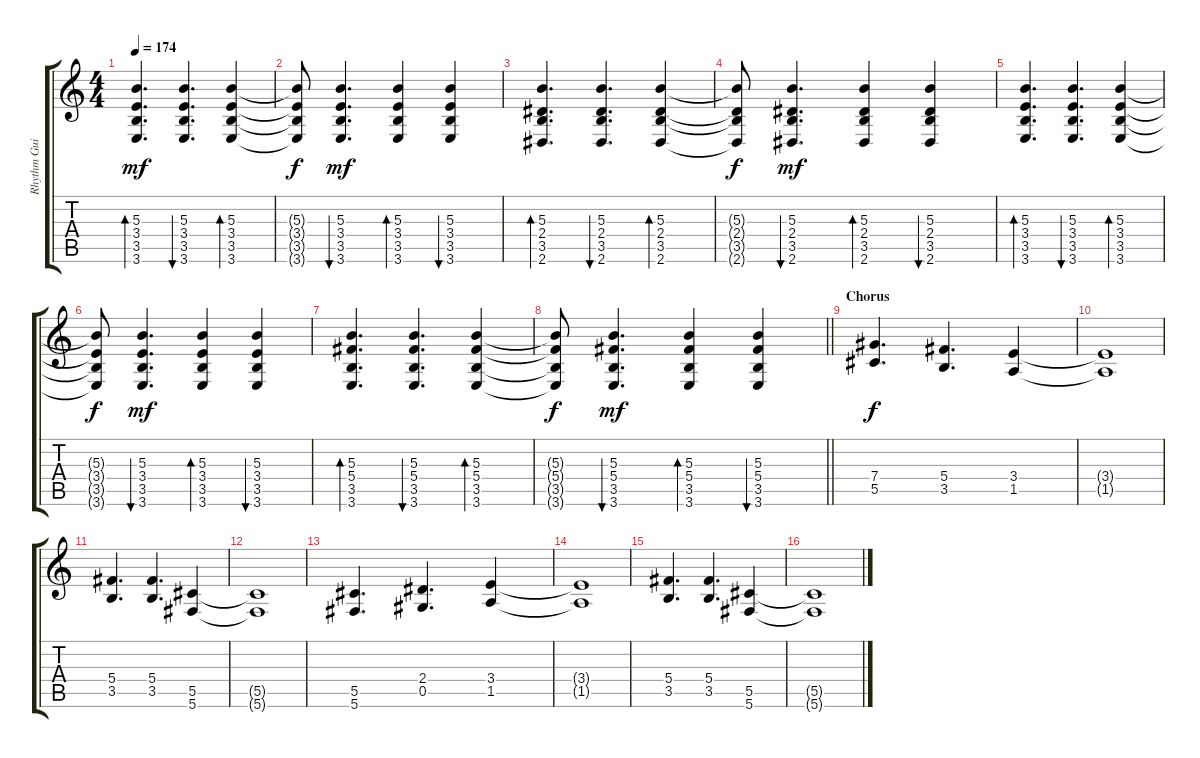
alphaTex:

\track ("Rhythm Guitar" "Rhythm Gui") {instrument distortionguitar}
\staff {score tabs}
\tuning (Eb4 Bb3 Gb3 Db3 Ab2 Db2) {hide}
\ts (4 4)
\tempo 174
\clef g2
\ks c
(5.3 3.4 3.5 3.6).4{d bd 120 dy mf} (5.3 3.4 3.5 3.6).4{d bu 120} (5.3 3.4 3.5 3.6).4{bd 120} |
(5.3{t} 3.4{t} 3.5{t} 3.6{t}).8{dy f} (5.3 3.4 3.5 3.6).4{d bu 120 dy mf} (5.3 3.4 3.5 3.6).4{bd 120} (5.3 3.4 3.5 3.6).4{bu 120} |
(5.3 2.4 3.5 2.6).4{d bd 120} (5.3 2.4 3.5 2.6).4{d bu 120} (5.3 2.4 3.5 2.6).4{bd 120} |
(5.3{t} 2.4{t} 3.5{t} 2.6{t}).8{dy f} (5.3 2.4 3.5 2.6).4{d bu 120 dy mf} (5.3 2.4 3.5 2.6).4{bd 120} (5.3 2.4 3.5 2.6).4{bu 120} |
(5.3 3.4 3.5 3.6).4{d bd 120} (5.3 3.4 3.5 3.6).4{d bu 120} (5.3 3.4 3.5 3.6).4{bd 120} |
(5.3{t} 3.4{t} 3.5{t} 3.6{t}).8{dy f} (5.3 3.4 3.5 3.6).4{d bu 120 dy mf} (5.3 3.4 3.5 3.6).4{bd 120} (5.3 3.4 3.5 3.6).4{bu 120} |
(5.3 5.4 3.5 3.6).4{d bd 120} (5.3 5.4 3.5 3.6).4{d bu 120} (5.3 5.4 3.5 3.6).4{bd 120} |
\barLineRight lightlight
(5.3{t} 5.4{t} 3.5{t} 3.6{t}).8{dy f} (5.3 5.4 3.5 3.6).4{d bu 120 dy mf} (5.3 5.4 3.5 3.6).4{bd 120} (5.3 5.4 3.5 3.6).4{bu 120} |
\section ("" "Chorus")
(7.4 5.5).4{d dy f instrument distortionguitar} (5.4 3.5).4{d} (3.4 1.5).4 |
(3.4{t} 1.5{t}).1 |
(5.4 3.5).4{d} (5.4 3.5).4{d} (5.5 5.6).4 |
(5.5{t} 5.6{t}).1 |
(5.5 5.6).4{d} (2.4 0.5).4{d} (3.4 1.5).4 |
(3.4{t} 1.5{t}).1 |
(5.4 3.5).4{d} (5.4 3.5).4{d} (5.5 5.6).4 |
(5.5{t} 5.6{t}).1
